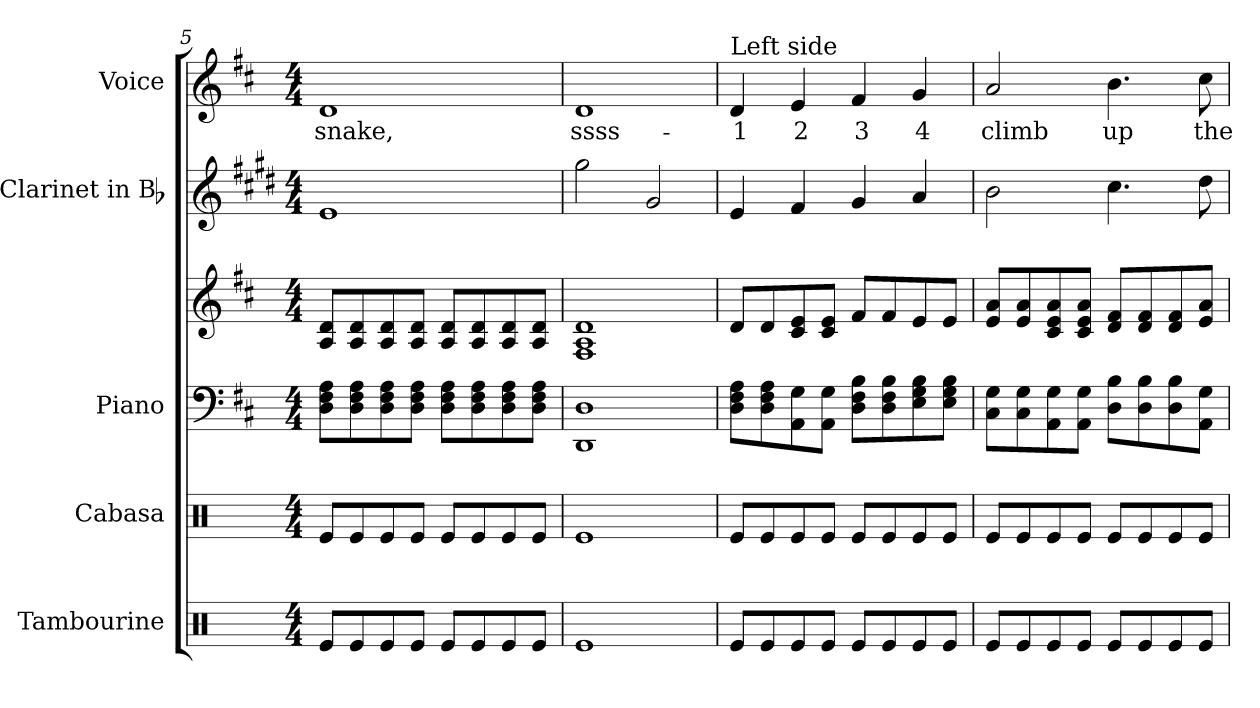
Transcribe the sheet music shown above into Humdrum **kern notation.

**kern	**kern	**kern	**kern	**kern	**kern	**text
*part5	*part4	*part3	*part3	*part2	*part1	*part1
*staff6	*staff5	*staff4	*staff3	*staff2	*staff1	*staff1
*I"Tambourine	*I"Cabasa	*I"Piano	*	*I"Clarinet in Bb	*I"Voice	*
*I'Tamb.	*I'Cab.	*I'Pno.	*	*I'Cl.	*I'Voice	*
*clefX	*clefX	*clefF4	*clefG2	*clefG2	*clefG2	*
*	*	*	*	*ITrd1c2	*	*
*k[]	*k[]	*k[f#c#]	*k[f#c#]	*k[f#c#]	*k[f#c#]	*
*C:	*C:	*D:	*D:	*D:	*D:	*
*M4/4	*M4/4	*M4/4	*M4/4	*M4/4	*M4/4	*
=5	=5	=5	=5	=5	=5	=5
!	!	!	!	!	!	!LO:LY:b:color=#000000
8Rei/L	8Rei/L	8Di\ 8F#i 8AiL	8Ai/ 8diL	1di	1di	snake,
8Rei/	8Rei/	8Di\ 8F#i 8Ai	8Ai/ 8di	.	.	.
8Rei/	8Rei/	8Di\ 8F#i 8Ai	8Ai/ 8di	.	.	.
8Rei/J	8Rei/J	8Di\ 8F#i 8AiJ	8Ai/ 8diJ	.	.	.
8Rei/L	8Rei/L	8Di\ 8F#i 8AiL	8Ai/ 8diL	.	.	.
8Rei/	8Rei/	8Di\ 8F#i 8Ai	8Ai/ 8di	.	.	.
8Rei/	8Rei/	8Di\ 8F#i 8Ai	8Ai/ 8di	.	.	.
8Rei/J	8Rei/J	8Di\ 8F#i 8AiJ	8Ai/ 8diJ	.	.	.
=6	=6	=6	=6	=6	=6	=6
!	!	!	!	!	!	!LO:LY:b:color=#000000
1Rei	1Rei	1DDi 1Di	1F#i 1Ai 1di	2ff#i\	1di	ssss-
.	.	.	.	2f#i/	.	.
!!LO:LB:g=z
=7	=7	=7	=7	=7	=7	=7
!	!	!	!	!	!LO:TX:a:t=Left side	!
!	!	!	!	!	!	!LO:LY:b:color=#000000
8Rei/L	8Rei/L	8Di\ 8F#i 8AiL	8di/L	4di/	4di/	-1
8Rei/	8Rei/	8Di\ 8F#i 8Ai	8di/	.	.	.
!	!	!	!	!	!	!LO:LY:b:color=#000000
8Rei/	8Rei/	8AAi\ 8Gi	8c#i/ 8ei	4ei/	4ei/	2
8Rei/J	8Rei/J	8AAi\ 8GiJ	8c#i/ 8eiJ	.	.	.
!	!	!	!	!	!	!LO:LY:b:color=#000000
8Rei/L	8Rei/L	8Di\ 8F#i 8BiL	8f#i/L	4f#i/	4f#i/	3
8Rei/	8Rei/	8Di\ 8F#i 8Bi	8f#i/	.	.	.
!	!	!	!	!	!	!LO:LY:b:color=#000000
8Rei/	8Rei/	8Ei\ 8Gi 8Bi	8ei/	4gi/	4gi/	4
8Rei/J	8Rei/J	8Ei\ 8Gi 8BiJ	8ei/J	.	.	.
=8	=8	=8	=8	=8	=8	=8
!	!	!	!	!	!	!LO:LY:b:color=#000000
8Rei/L	8Rei/L	8C#i\ 8GiL	8ei/ 8aiL	2ai\	2ai/	climb
8Rei/	8Rei/	8C#i\ 8Gi	8ei/ 8ai	.	.	.
8Rei/	8Rei/	8AAi\ 8Gi	8c#i/ 8ei 8ai	.	.	.
8Rei/J	8Rei/J	8AAi\ 8GiJ	8c#i/ 8ei 8aiJ	.	.	.
!	!	!	!	!	!	!LO:LY:b:color=#000000
8Rei/L	8Rei/L	8Di\ 8BiL	8di/ 8f#iL	4.bi\	4.bi\	up
8Rei/	8Rei/	8Di\ 8Bi	8di/ 8f#i	.	.	.
8Rei/	8Rei/	8Di\ 8Bi	8di/ 8f#i	.	.	.
!	!	!	!	!	!	!LO:LY:b:color=#000000
8Rei/J	8Rei/J	8AAi\ 8GiJ	8ei/ 8aiJ	8cc#i\	8cc#i\	the
=	=	=	=	=	=	=
*-	*-	*-	*-	*-	*-	*-
